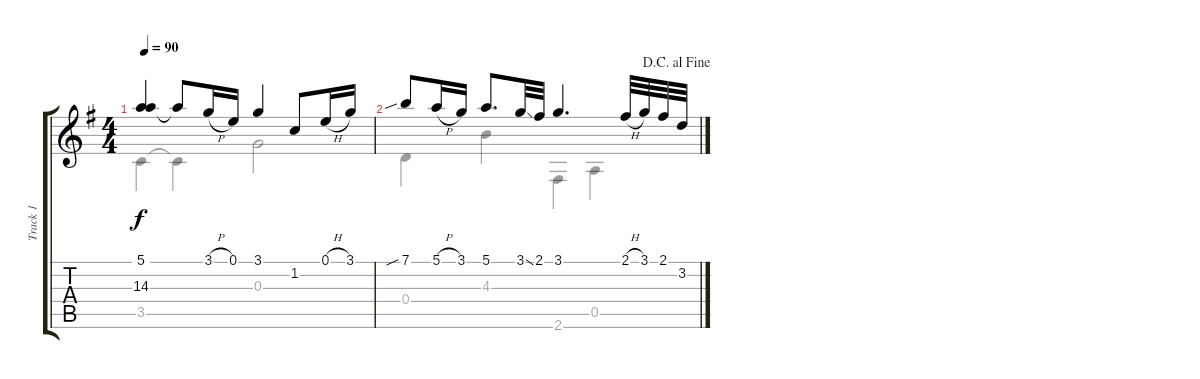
\track ("Track 1" "Track 1") {instrument acousticguitarsteel}
\staff {score tabs}
\tuning (E4 B3 G3 D3 A2 E2) {hide}
\voice
\ts (4 4)
\tempo 90
\clef g2
\ks g
(5.1 14.3{t}).4{dy f} 5.1{t}.8 3.1{h}.16 0.1.16 3.1.4 1.2.8 0.1{h}.16 3.1.16 |
\jump dacapoalfine
7.1{sib}.8 5.1{h}.16 3.1.16 5.1.8{d} 3.1{ss}.32 2.1.32 3.1.4{d} 2.1{h}.32 3.1.32 2.1.32 3.2.32
\voice
\clef g2
\ottava regular
\simile none
\ks g
3.5.4{dy f} 3.5{t}.4 0.3.2 |
0.4.4 4.3.4 2.6.4 0.5.4
